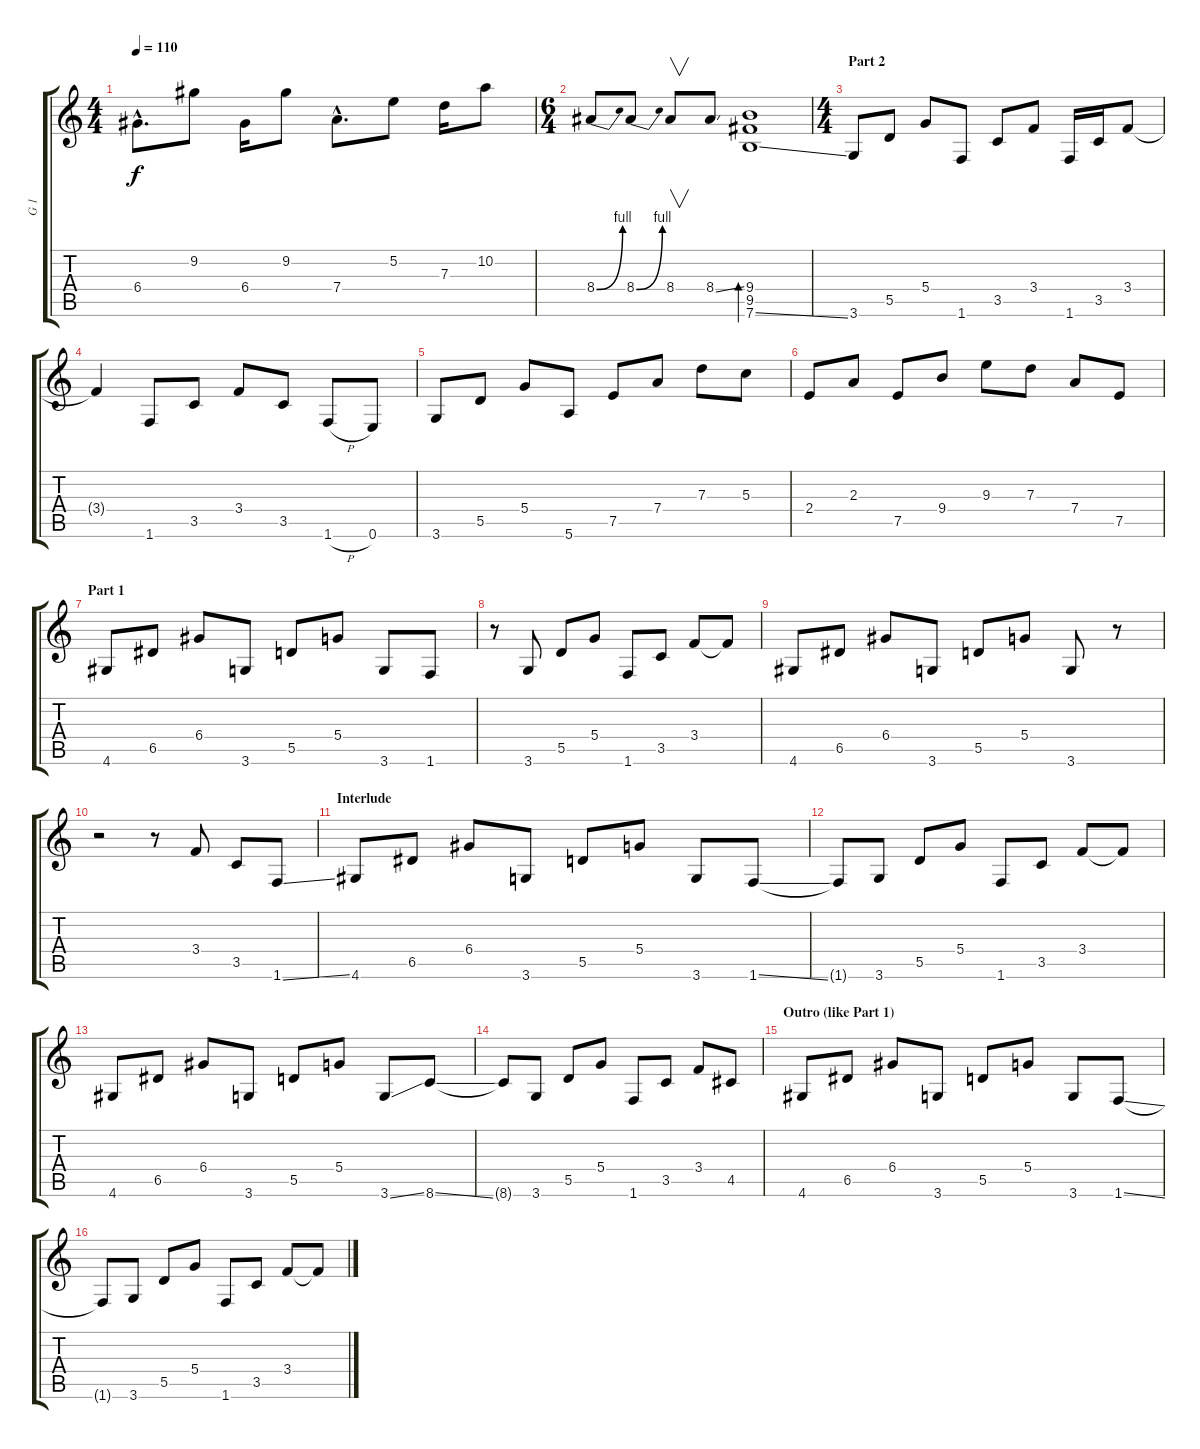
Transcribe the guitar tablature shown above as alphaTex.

\track ("G 1" "G 1") {instrument acousticguitarsteel}
\staff {score tabs}
\tuning (E4 B3 G3 D3 A2 E2) {hide}
\ts (4 4)
\tempo 110
\clef g2
\ks c
6.4{hac}.8{d dy f} 9.2.8 6.4.16 9.2.8 7.4{hac}.8{d} 5.2.8 7.3.16 10.2.8 |
\ts (6 4)
8.4{be (bend 0 0 60 4)}.8 8.4{be (bend 0 0 60 4)}.8 8.4.8{v} 8.4{ss}.8 (9.4 9.5 7.6{ss}).1{bd 120} |
\ts (4 4)
\section ("" "Part 2")
3.6.8 5.5.8 5.4.8 1.6.8 3.5.8 3.4.8 1.6.16 3.5.16 3.4.8 |
3.4{t}.4 1.6.8 3.5.8 3.4.8 3.5.8 1.6{h}.8 0.6.8 |
3.6.8 5.5.8 5.4.8 5.6.8 7.5.8 7.4.8 7.3.8 5.3.8 |
2.4.8 2.3.8 7.5.8 9.4.8 9.3.8 7.3.8 7.4.8 7.5.8 |
\section ("" "Part 1")
4.6.8 6.5.8 6.4.8 3.6.8 5.5.8 5.4.8 3.6.8 1.6.8 |
r.8 3.6.8 5.5.8 5.4.8 1.6.8 3.5.8 3.4.8 3.4{t}.8 |
4.6.8 6.5.8 6.4.8 3.6.8 5.5.8 5.4.8 3.6.8 r.8 |
r.2 r.8 3.4.8 3.5.8 1.6{ss}.8 |
\section ("" "Interlude")
4.6.8 6.5.8 6.4.8 3.6.8 5.5.8 5.4.8 3.6.8 1.6{ss}.8 |
1.6{t}.8 3.6.8 5.5.8 5.4.8 1.6.8 3.5.8 3.4.8 3.4{t}.8 |
4.6.8 6.5.8 6.4.8 3.6.8 5.5.8 5.4.8 3.6{ss}.8 8.6{ss}.8 |
8.6{t}.8 3.6.8 5.5.8 5.4.8 1.6.8 3.5.8 3.4.8 4.5.8 |
\section ("" "Outro (like Part 1)")
4.6.8 6.5.8 6.4.8 3.6.8 5.5.8 5.4.8 3.6.8 1.6{ss}.8 |
1.6{t}.8 3.6.8 5.5.8 5.4.8 1.6.8 3.5.8 3.4.8 3.4{t}.8
